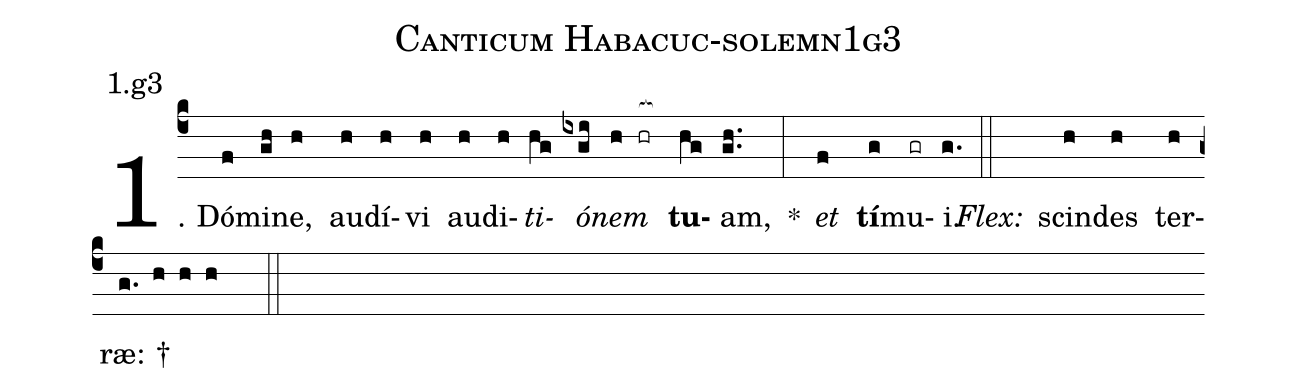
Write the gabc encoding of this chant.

name: Canticum Habacuc-solemn1g3;
annotation: 1.g3;
%%
(c4)1. Dó(f)mi(gh)ne,(h) au(h)dí(h)vi(h) au(h)di(h)<i>ti</i>(hg)<i>ó</i>(ixgi)<i>nem</i>(h hr[ocb:1{]) <b>tu</b>(hg[ocb:0}])am,(gh..) *(:) <i>et</i>(f) <b>tí</b>(g)mu(gr)i.(g.) (::)
<i>Flex:</i>()  scin(h)des(h) ter(h)ræ: †(g. h h h  ::)
